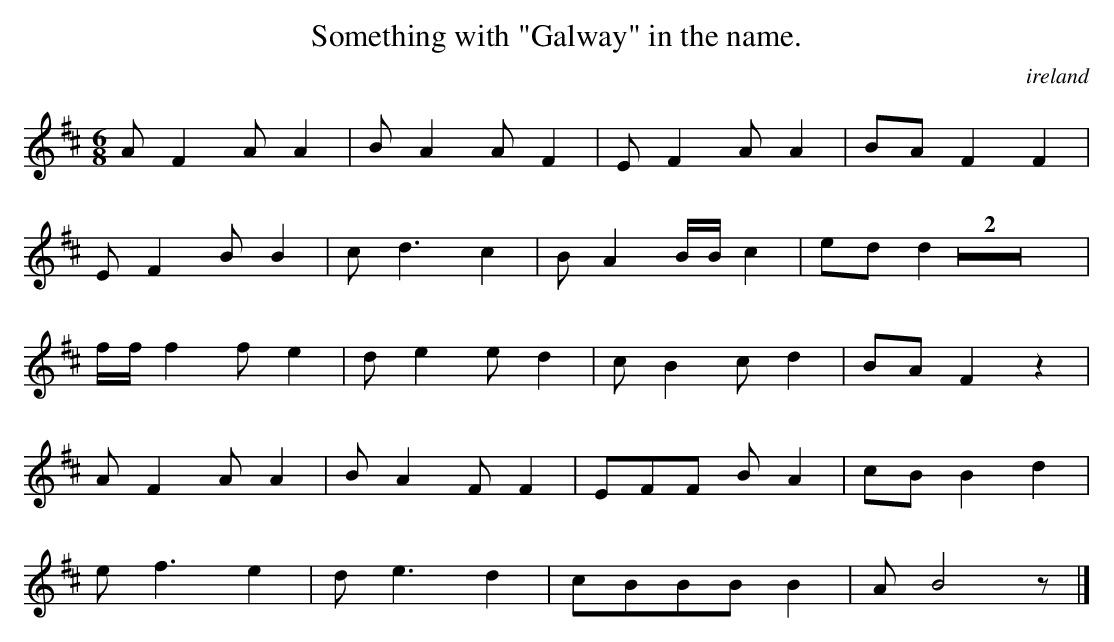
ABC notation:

X:1
T:Something with "Galway" in the name.
O:ireland
M:6/8
L:1/8
K:D
AF2 AA2 | BA2 AF2 | EF2 AA2 | BAF2 F2 |
EF2 BB2 | cd3 c2 | BA2 B/B/c2 | edd2 Z2 |
f/f/f2 fe2 | de2 ed2 | cB2 cd2 | BAF2 z2 |
AF2 AA2 | BA2 FF2 | EFF BA2 | cBB2 d2 |
ef3 e2 | de3 d2 | cBBBB2 | AB4z |]
